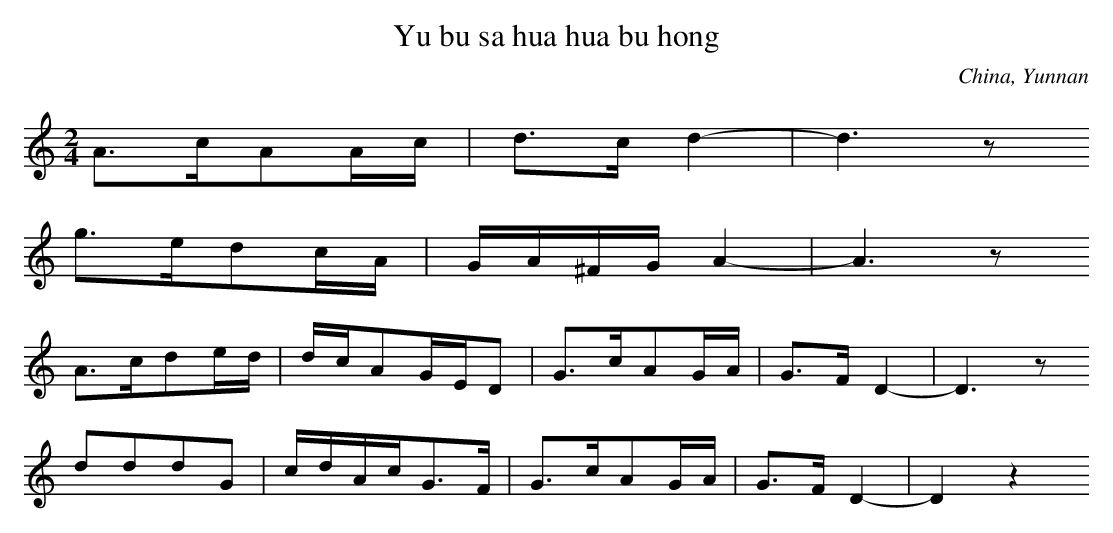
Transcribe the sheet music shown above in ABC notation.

X:1
T: Yu bu sa hua hua bu hong
O: China, Yunnan
M: 2/4
L: 1/16
K: C
A3cA2Ac | d3cd4- | d6z2
g3ed2cA | GA^FGA4- | A6z2
A3cd2ed | dcA2GED2 | G3cA2GA | G3FD4- | D6z2
d2d2d2G2 | cdAcG3F | G3cA2GA | G3FD4- | D4z4
